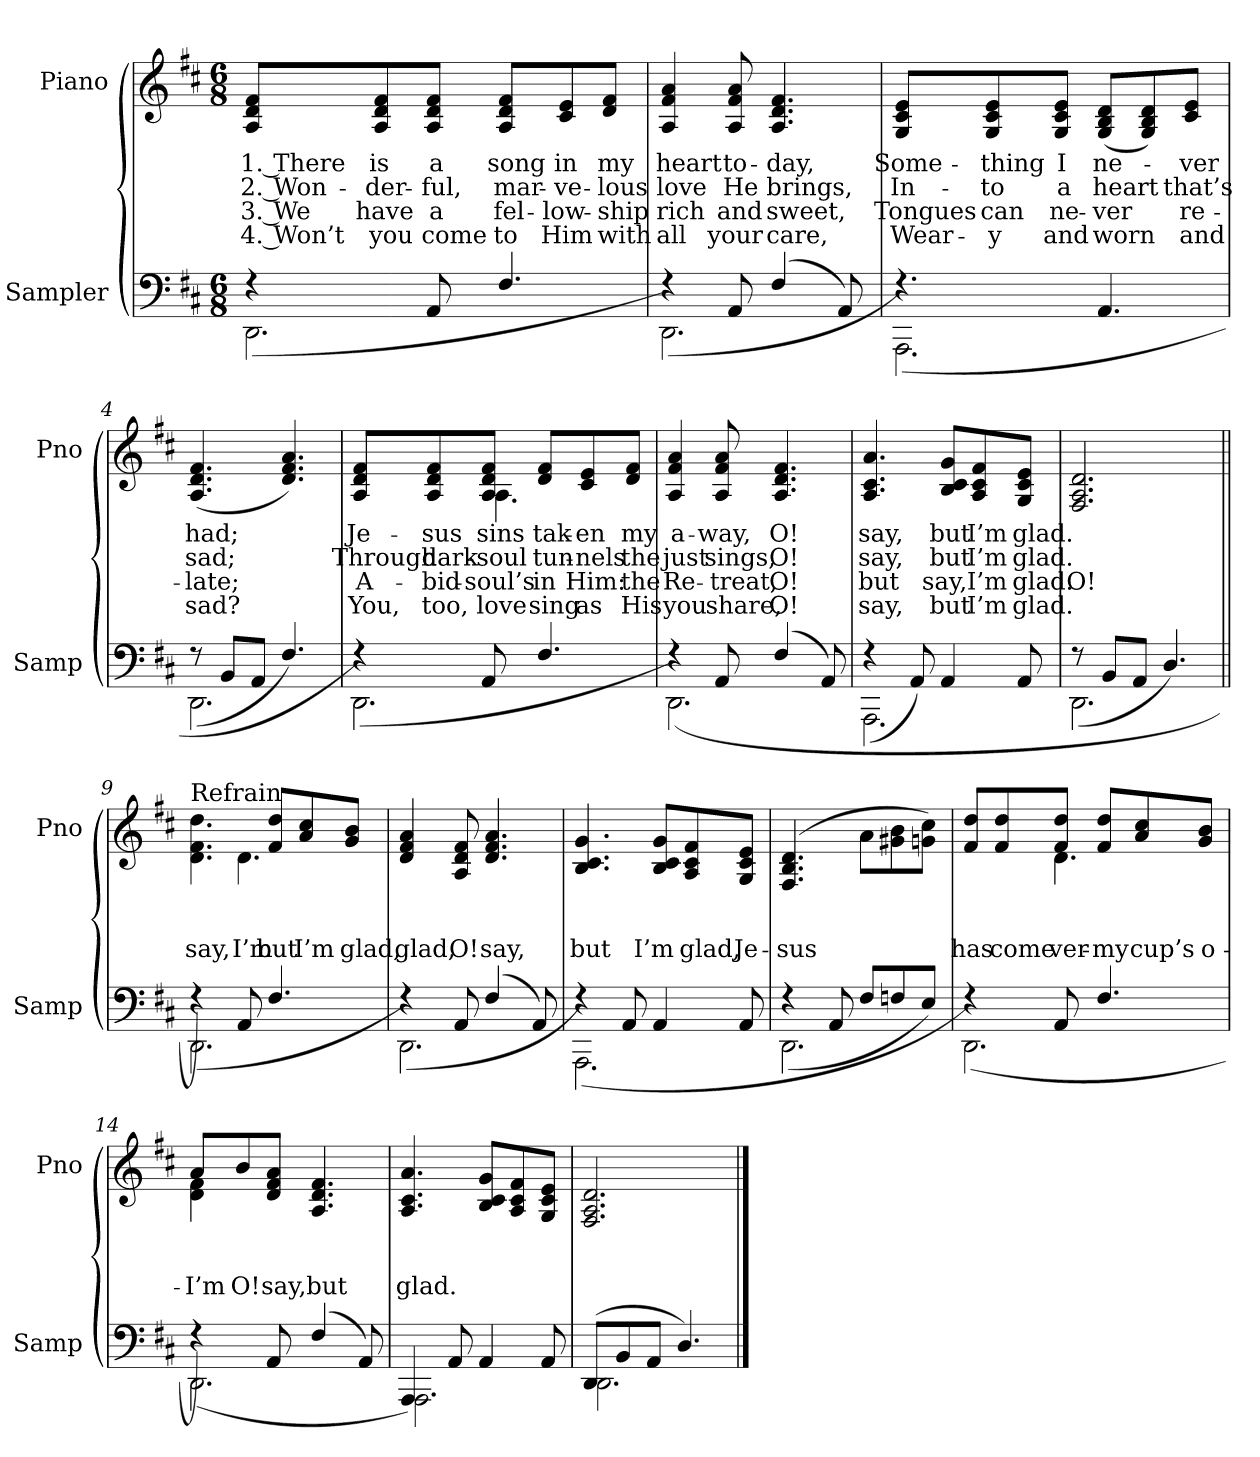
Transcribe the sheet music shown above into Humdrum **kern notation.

**kern	**kern	**text	**text	**text	**text
*part2	*part1	*part1	*part1	*part1	*part1
*staff2	*staff1	*staff1	*staff1	*staff1	*staff1
*I"Sampler	*I"Piano	*	*	*	*
*I'Samp	*I'Pno	*	*	*	*
*clefF4	*clefG2	*	*	*	*
*k[f#c#]	*k[f#c#]	*	*	*	*
*D:	*D:	*	*	*	*
*M6/8	*M6/8	*	*	*	*
=1	=1	=1	=1	=1	=1
*^	*	*	*	*	*
4r	(2.DD	8A/ 8d/ 8f#/L	1. There	2. Won-	3. We	4. Won’t
.	.	8A/ 8d/ 8f#/	is	-der-	have	you
8AA/	.	8A/ 8d/ 8f#/J	a	-ful,	a	come
4.F#/	.	8A/ 8d/ 8f#/L	song	mar-	fel-	to
.	.	8c#/ 8e/	in	-ve-	-low-	Him
.	.	8d/ 8f#/J	my	-lous	-ship	with
=2	=2	=2	=2	=2	=2	=2
4r)	(2.DD	4A 4f# 4a	heart	love	rich	all
8AA/	.	8A 8f# 8a	to-	He	and	your
(4F#/	.	4.A 4.d 4.f#	-day,	brings,	sweet,	care,
8AA/)	.	.	.	.	.	.
=3	=3	=3	=3	=3	=3	=3
4.r)	(2.AAA	8G/ 8c#/ 8e/L	Some-	In-	Tongues	Wear-
.	.	8G/ 8c#/ 8e/	-thing	-to	can	-y
.	.	8G/ 8c#/ 8e/J	I	a	ne-	and
4.AA/	.	(8G/ 8B/ 8d/L	ne-	heart	-ver	worn
.	.	8G/ 8B/ 8d/)	.	.	.	.
.	.	8c#/ 8e/J	-ver	that’s	re-	and
=4	=4	=4	=4	=4	=4	=4
8r	(2.DD	(4.A 4.d 4.f#	had;	sad;	-late;	sad?
8BB/L	.	.	.	.	.	.
8AA/J	.	.	.	.	.	.
4.F#/)	.	4.d 4.f# 4.a)	.	.	.	.
=5	=5	=5	=5	=5	=5	=5
*	*	*^	*	*	*	*
4r)	(2.DD	8A/ 8d/ 8f#/L	4ryy	Je-	Through	A-	You,
.	.	8A/ 8d/ 8f#/	.	-sus	dark-	-bid-	too,
8AA/	.	8A/ 8d/ 8f#/J	4.A	sins	soul	soul’s	love
4.F#/	.	8d/ 8f#/L	.	tak-	tun-	in	sing
.	.	8c#/ 8e/	.	-en	-nels	Him:	as
.	.	8d/ 8f#/J	8ryy	my	the	the	His
*	*	*v	*v	*	*	*	*
=6	=6	=6	=6	=6	=6	=6
4r)	(2.DD	4A 4f# 4a	a-	just	Re-	you
8AA/	.	8A 8f# 8a	-way,	sings,	-treat,	share,
(4F#/	.	4.A 4.d 4.f#	O!	O!	O!	O!
8AA/)	.	.	.	.	.	.
=7	=7	=7	=7	=7	=7	=7
4r	(2.AAA	4.A 4.c# 4.a	say,	say,	but	say,
8AA/)	.	.	.	.	.	.
4AA/	.	8B/ 8c#/ 8g/L	but	but	say,	but
.	.	8A/ 8c#/ 8f#/	I’m	I’m	I’m	I’m
8AA/	.	8G/ 8c#/ 8e/J	glad.	glad.	glad.	glad.
=8	=8	=8	=8	=8	=8	=8
8r	(2.DD	2.F# 2.A 2.d	.	.	O!	.
8BB/L	.	.	.	.	.	.
8AA/J	.	.	.	.	.	.
4.D/)	.	.	.	.	.	.
=9||	=9||	=9||	=9||	=9||	=9||	=9||
*	*	*^	*	*	*	*
!	!	!LO:TX:t=Refrain	!	!	!	!	!
4r)	(2.DD	4.d\ 4.f#\ 4.dd\	4ryy	.	.	say,	.
8AA/	.	.	4.d	.	.	I’m	.
4.F#/	.	8f#/ 8dd/L	.	.	.	but	.
.	.	8a/ 8cc#/	.	.	.	I’m	.
.	.	8g/ 8b/J	8ryy	.	.	glad,	.
*	*	*v	*v	*	*	*	*
=10	=10	=10	=10	=10	=10	=10
4r)	(2.DD	4d 4f# 4a	.	.	glad,	.
8AA/	.	8A 8d 8f#	.	.	O!	.
(4F#/	.	4.d 4.f# 4.a	.	.	say,	.
8AA/)	.	.	.	.	.	.
=11	=11	=11	=11	=11	=11	=11
4r)	(2.AAA	4.B 4.c# 4.g	.	.	but	.
8AA/	.	.	.	.	.	.
4AA/	.	8B/ 8c#/ 8g/L	.	.	I’m	.
.	.	8A/ 8c#/ 8f#/	.	.	glad,	.
8AA/	.	8G/ 8c#/ 8e/J	.	.	Je-	.
=12	=12	=12	=12	=12	=12	=12
4r	(2.DD	(4.F# 4.B 4.d	.	.	-sus	.
8AA/	.	.	.	.	.	.
8F#/L	.	8a\L	.	.	.	.
8Fn/	.	8g#X\ 8b\	.	.	.	.
8E/J)	.	8gn\ 8cc#\J)	.	.	.	.
=13	=13	=13	=13	=13	=13	=13
*	*	*^	*	*	*	*
4r)	(2.DD	8f#/ 8dd/L	4ryy	.	.	has	.
.	.	8f#/ 8dd/	.	.	.	come	.
8AA/	.	8f#/ 8dd/J	4.d	.	.	-ver-	.
4.F#/	.	8f#/ 8dd/L	.	.	.	my	.
.	.	8a/ 8cc#/	.	.	.	cup’s	.
.	.	8g/ 8b/J	8ryy	.	.	o-	.
=14	=14	=14	=14	=14	=14	=14	=14
4r)	(2.DD	8a/L	4d 4f#	.	.	I’m	.
.	.	8b/	.	.	.	O!	.
8AA/	.	8d/ 8f#/ 8a/J	2ryy	.	.	say,	.
(4F#/	.	4.A 4.d 4.f#	.	.	.	but	.
8AA/)	.	.	.	.	.	.	.
*	*	*v	*v	*	*	*	*
=15	=15	=15	=15	=15	=15	=15
4AAA/)	2.AAA	4.A 4.c# 4.a	.	.	glad.	.
8AA/	.	.	.	.	.	.
4AA/	.	8B/ 8c#/ 8g/L	.	.	.	.
.	.	8A/ 8c#/ 8f#/	.	.	.	.
8AA/	.	8G/ 8c#/ 8e/J	.	.	.	.
=16	=16	=16	=16	=16	=16	=16
(8DD/L	2.DD	2.F# 2.A 2.d	.	.	.	.
8BB/	.	.	.	.	.	.
8AA/J	.	.	.	.	.	.
4.D/)	.	.	.	.	.	.
*v	*v	*	*	*	*	*
==	==	==	==	==	==
*-	*-	*-	*-	*-	*-
